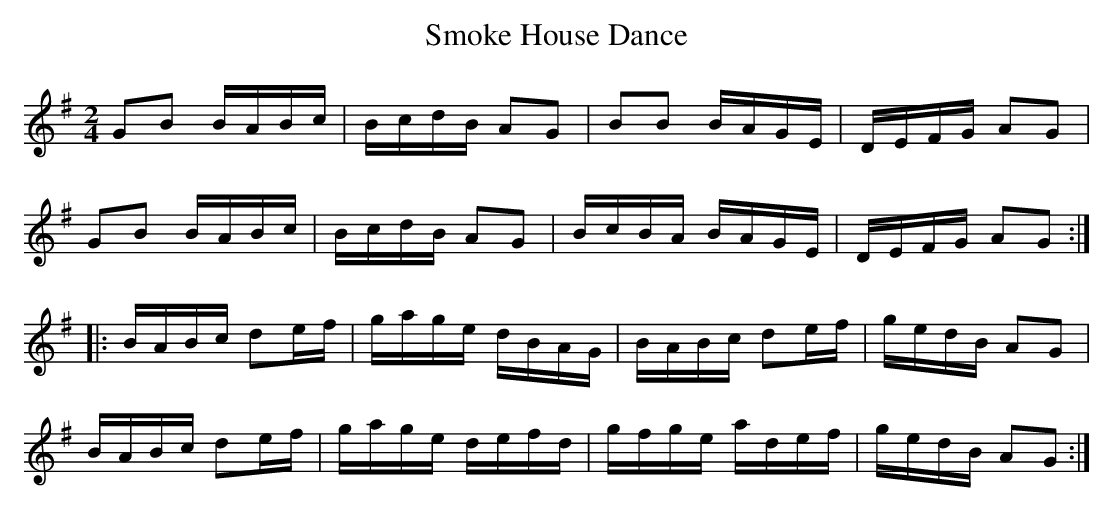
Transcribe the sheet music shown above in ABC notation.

X:1
T:Smoke House Dance
M:2/4
L:1/8
K:G
GB B/A/B/c/|B/c/d/B/ AG|BB B/A/G/E/|D/E/F/G/ AG|
GB B/A/B/c/|B/c/d/B/ AG|B/c/B/A/ B/A/G/E/|D/E/F/G/ AG:|
|:B/A/B/c/ de/f/|g/a/g/e/ d/B/A/G/|B/A/B/c/ de/f/|g/e/d/B/ AG|
B/A/B/c/ de/f/|g/a/g/e/ d/e/f/d/|g/f/g/e/ a/d/e/f/|g/e/d/B/ AG:|]
